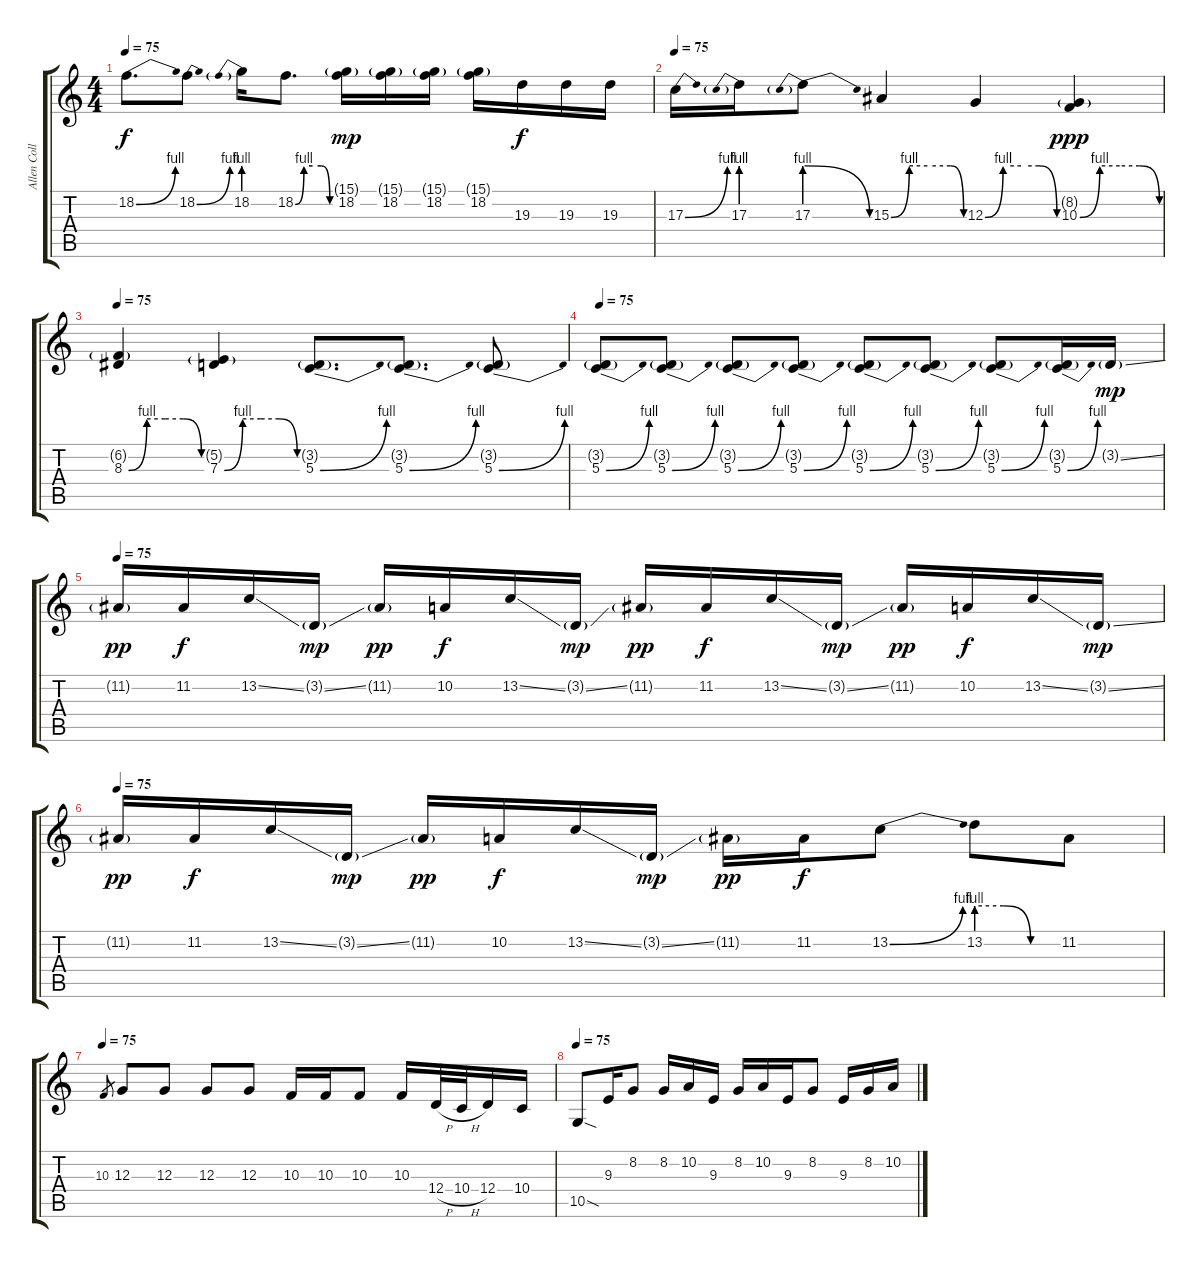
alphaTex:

\track ("Allen Collins (overdubs solo)" "Allen Coll") {instrument lead5charang}
\staff {score tabs}
\tuning (E4 B3 G3 D3 A2 E2) {hide}
\ts (4 4)
\tempo 75
\clef g2
\ks c
18.2{be (bend 0 0 60 4)}.8{d dy f} 18.2{be (bend 0 0 60 4)}.8 18.2{be (prebend 0 4 60 4)}.16 18.2{be (custom 0 0 15 4 30 4 45 4 60 0)}.8{d} (15.1{g} 18.2).16{dy mp} (15.1{g} 18.2).16 (15.1{g} 18.2).16 (15.1{g} 18.2).16 19.3.16{dy f} 19.3.16 19.3.16 |
\tempo 75
17.3{be (bend 0 0 60 4)}.16 17.3{be (prebend 0 4 60 4)}.16 17.3{be (prebendrelease 0 4 60 0)}.8 15.3{be (custom 0 0 15 4 30 4 49 4 60 0)}.4 12.3{be (custom 0 0 15 4 30 4 45 4 60 0)}.4 (8.2{g} 10.3{be (custom 0 0 15 4 30 4 45 4 60 0)}).4{dy ppp} |
\tempo 75
(6.2{g} 8.3{be (custom 0 0 15 4 30 4 45 4 60 0)}).4 (5.2{g} 7.3{be (custom 0 0 15 4 30 4 45 4 60 0)}).4 (3.2{g} 5.3{be (bend 0 0 60 4)}).8{d} (3.2{g} 5.3{be (bend 0 0 60 4)}).8{d} (3.2{g} 5.3{be (bend 0 0 60 4)}).8 |
\tempo 75
(3.2{g} 5.3{be (bend 0 0 60 4)}).8 (3.2{g} 5.3{be (bend 0 0 60 4)}).8 (3.2{g} 5.3{be (bend 0 0 60 4)}).8 (3.2{g} 5.3{be (bend 0 0 60 4)}).8 (3.2{g} 5.3{be (bend 0 0 60 4)}).8 (3.2{g} 5.3{be (bend 0 0 60 4)}).8 (3.2{g} 5.3{be (bend 0 0 60 4)}).8 (3.2{g} 5.3{be (bend 0 0 60 4)}).16 3.2{ss g}.16{dy mp} |
\tempo 75
11.2{g}.16{dy pp} 11.2.16{dy f} 13.2{ss}.16 3.2{ss g}.16{dy mp} 11.2{g}.16{dy pp} 10.2.16{dy f} 13.2{ss}.16 3.2{ss g}.16{dy mp} 11.2{g}.16{dy pp} 11.2.16{dy f} 13.2{ss}.16 3.2{ss g}.16{dy mp} 11.2{g}.16{dy pp} 10.2.16{dy f} 13.2{ss}.16 3.2{ss g}.16{dy mp} |
\tempo 75
11.2{g}.16{dy pp} 11.2.16{dy f} 13.2{ss}.16 3.2{ss g}.16{dy mp} 11.2{g}.16{dy pp} 10.2.16{dy f} 13.2{ss}.16 3.2{ss g}.16{dy mp} 11.2{g}.16{dy pp} 11.2.16{dy f} 13.2{be (bend 0 0 60 4)}.8 13.2{be (custom 0 4 20 4 40 0 60 0)}.8 11.2.8 |
\tempo 75
10.3.8{gr} 12.3.8 12.3.8 12.3.8 12.3.8 10.3.16 10.3.16 10.3.8 10.3.16 12.4{h}.32 10.4{h}.32 12.4.16 10.4.16 |
\tempo 75
10.5{sod}.8 9.3.16 8.2.8 8.2.16 10.2.16 9.3.16 8.2.16 10.2.16 9.3.16 8.2.8 9.3.16 8.2.16 10.2.16
